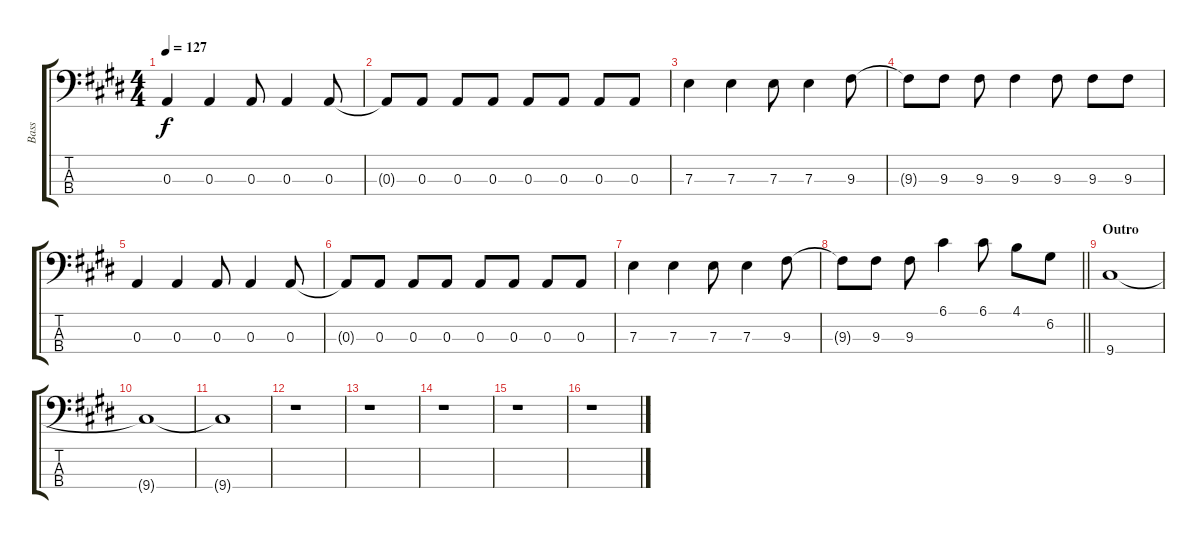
\track ("Bass" "Bass") {instrument electricbassfinger}
\staff {score tabs}
\tuning (G2 D2 A1 E1) {hide}
\ts (4 4)
\tempo 127
\clef f4
\ks e
0.3.4{dy f} 0.3.4 0.3.8 0.3.4 0.3.8 |
0.3{t}.8 0.3.8 0.3.8 0.3.8 0.3.8 0.3.8 0.3.8 0.3.8 |
7.3.4 7.3.4 7.3.8 7.3.4 9.3.8 |
9.3{t}.8 9.3.8 9.3.8 9.3.4 9.3.8 9.3.8 9.3.8 |
0.3.4 0.3.4 0.3.8 0.3.4 0.3.8 |
0.3{t}.8 0.3.8 0.3.8 0.3.8 0.3.8 0.3.8 0.3.8 0.3.8 |
7.3.4 7.3.4 7.3.8 7.3.4 9.3.8 |
\barLineRight lightlight
9.3{t}.8 9.3.8 9.3.8 6.1.4 6.1.8 4.1.8 6.2.8 |
\section ("" "Outro")
9.4.1 |
9.4{t}.1 |
9.4{t}.1 |
r.1 |
r.1 |
r.1 |
r.1 |
r.1
